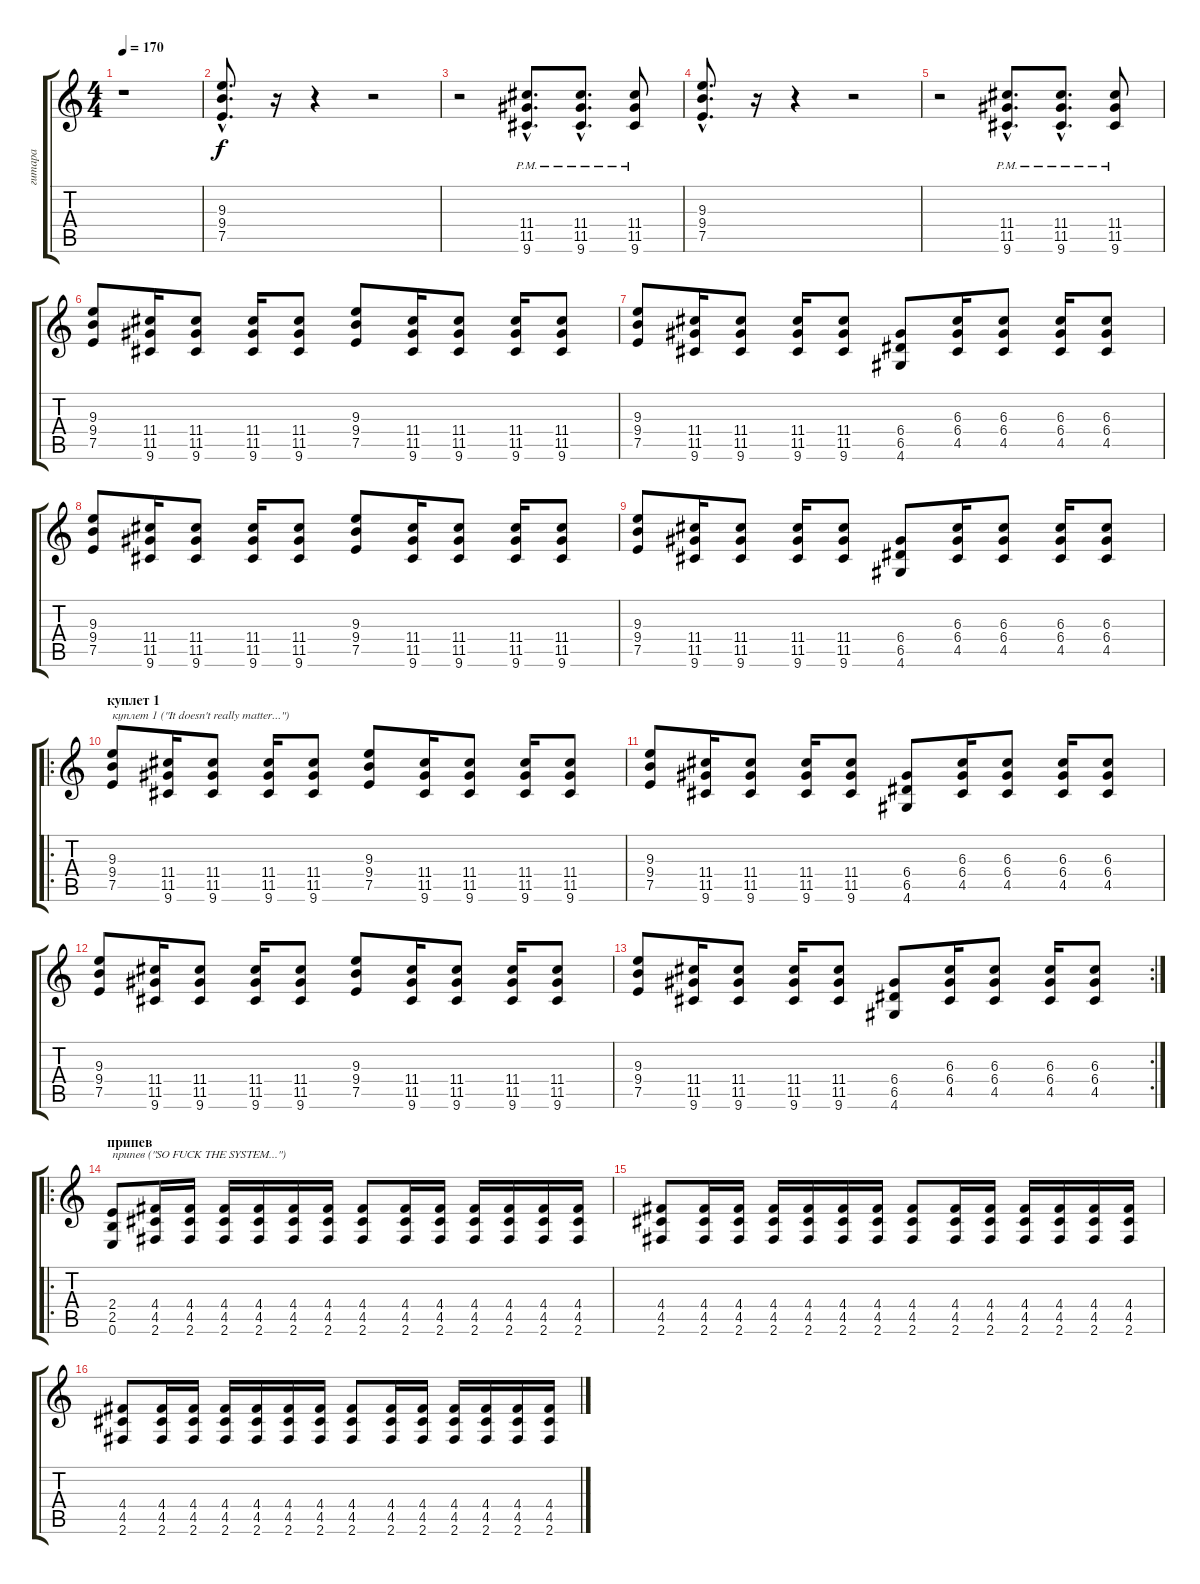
\track ("гитара" "гитара") {instrument overdrivenguitar}
\staff {score tabs}
\tuning (E4 B3 G3 D3 A2 E2) {hide}
\ts (4 4)
\tempo 170
\clef g2
\ks c
r.1{dy f instrument overdrivenguitar} |
(9.3{hac} 9.4{hac} 7.5{hac}).8{d} r.16 r.4 r.2 |
r.2 (11.4{hac pm} 11.5{hac pm} 9.6{hac pm}).8{d} (11.4{hac pm} 11.5{hac pm} 9.6{hac pm}).8{d} (11.4{pm} 11.5{pm} 9.6{pm}).8 |
(9.3{hac} 9.4{hac} 7.5{hac}).8{d} r.16 r.4 r.2 |
r.2 (11.4{hac pm} 11.5{hac pm} 9.6{hac pm}).8{d} (11.4{hac pm} 11.5{hac pm} 9.6{hac pm}).8{d} (11.4{pm} 11.5{pm} 9.6{pm}).8 |
(9.3 9.4 7.5).8 (11.4 11.5 9.6).16 (11.4 11.5 9.6).8 (11.4 11.5 9.6).16 (11.4 11.5 9.6).8 (9.3 9.4 7.5).8 (11.4 11.5 9.6).16 (11.4 11.5 9.6).8 (11.4 11.5 9.6).16 (11.4 11.5 9.6).8 |
(9.3 9.4 7.5).8 (11.4 11.5 9.6).16 (11.4 11.5 9.6).8 (11.4 11.5 9.6).16 (11.4 11.5 9.6).8 (6.4 6.5 4.6).8 (6.3 6.4 4.5).16 (6.3 6.4 4.5).8 (6.3 6.4 4.5).16 (6.3 6.4 4.5).8 |
(9.3 9.4 7.5).8 (11.4 11.5 9.6).16 (11.4 11.5 9.6).8 (11.4 11.5 9.6).16 (11.4 11.5 9.6).8 (9.3 9.4 7.5).8 (11.4 11.5 9.6).16 (11.4 11.5 9.6).8 (11.4 11.5 9.6).16 (11.4 11.5 9.6).8 |
(9.3 9.4 7.5).8 (11.4 11.5 9.6).16 (11.4 11.5 9.6).8 (11.4 11.5 9.6).16 (11.4 11.5 9.6).8 (6.4 6.5 4.6).8 (6.3 6.4 4.5).16 (6.3 6.4 4.5).8 (6.3 6.4 4.5).16 (6.3 6.4 4.5).8 |
\ro
\section ("" "куплет 1")
(9.3 9.4 7.5).8{txt "куплет 1 (\"It doesn't really matter...\")"} (11.4 11.5 9.6).16 (11.4 11.5 9.6).8 (11.4 11.5 9.6).16 (11.4 11.5 9.6).8 (9.3 9.4 7.5).8 (11.4 11.5 9.6).16 (11.4 11.5 9.6).8 (11.4 11.5 9.6).16 (11.4 11.5 9.6).8 |
(9.3 9.4 7.5).8 (11.4 11.5 9.6).16 (11.4 11.5 9.6).8 (11.4 11.5 9.6).16 (11.4 11.5 9.6).8 (6.4 6.5 4.6).8 (6.3 6.4 4.5).16 (6.3 6.4 4.5).8 (6.3 6.4 4.5).16 (6.3 6.4 4.5).8 |
(9.3 9.4 7.5).8 (11.4 11.5 9.6).16 (11.4 11.5 9.6).8 (11.4 11.5 9.6).16 (11.4 11.5 9.6).8 (9.3 9.4 7.5).8 (11.4 11.5 9.6).16 (11.4 11.5 9.6).8 (11.4 11.5 9.6).16 (11.4 11.5 9.6).8 |
\rc 2
(9.3 9.4 7.5).8 (11.4 11.5 9.6).16 (11.4 11.5 9.6).8 (11.4 11.5 9.6).16 (11.4 11.5 9.6).8 (6.4 6.5 4.6).8 (6.3 6.4 4.5).16 (6.3 6.4 4.5).8 (6.3 6.4 4.5).16 (6.3 6.4 4.5).8 |
\ro
\section ("" "припев")
(2.4 2.5 0.6).8{txt "припев (\"SO FUCK THE SYSTEM...\")"} (4.4 4.5 2.6).16 (4.4 4.5 2.6).16 (4.4 4.5 2.6).16 (4.4 4.5 2.6).16 (4.4 4.5 2.6).16 (4.4 4.5 2.6).16 (4.4 4.5 2.6).8 (4.4 4.5 2.6).16 (4.4 4.5 2.6).16 (4.4 4.5 2.6).16 (4.4 4.5 2.6).16 (4.4 4.5 2.6).16 (4.4 4.5 2.6).16 |
(4.4 4.5 2.6).8 (4.4 4.5 2.6).16 (4.4 4.5 2.6).16 (4.4 4.5 2.6).16 (4.4 4.5 2.6).16 (4.4 4.5 2.6).16 (4.4 4.5 2.6).16 (4.4 4.5 2.6).8 (4.4 4.5 2.6).16 (4.4 4.5 2.6).16 (4.4 4.5 2.6).16 (4.4 4.5 2.6).16 (4.4 4.5 2.6).16 (4.4 4.5 2.6).16 |
(4.4 4.5 2.6).8 (4.4 4.5 2.6).16 (4.4 4.5 2.6).16 (4.4 4.5 2.6).16 (4.4 4.5 2.6).16 (4.4 4.5 2.6).16 (4.4 4.5 2.6).16 (4.4 4.5 2.6).8 (4.4 4.5 2.6).16 (4.4 4.5 2.6).16 (4.4 4.5 2.6).16 (4.4 4.5 2.6).16 (4.4 4.5 2.6).16 (4.4 4.5 2.6).16
